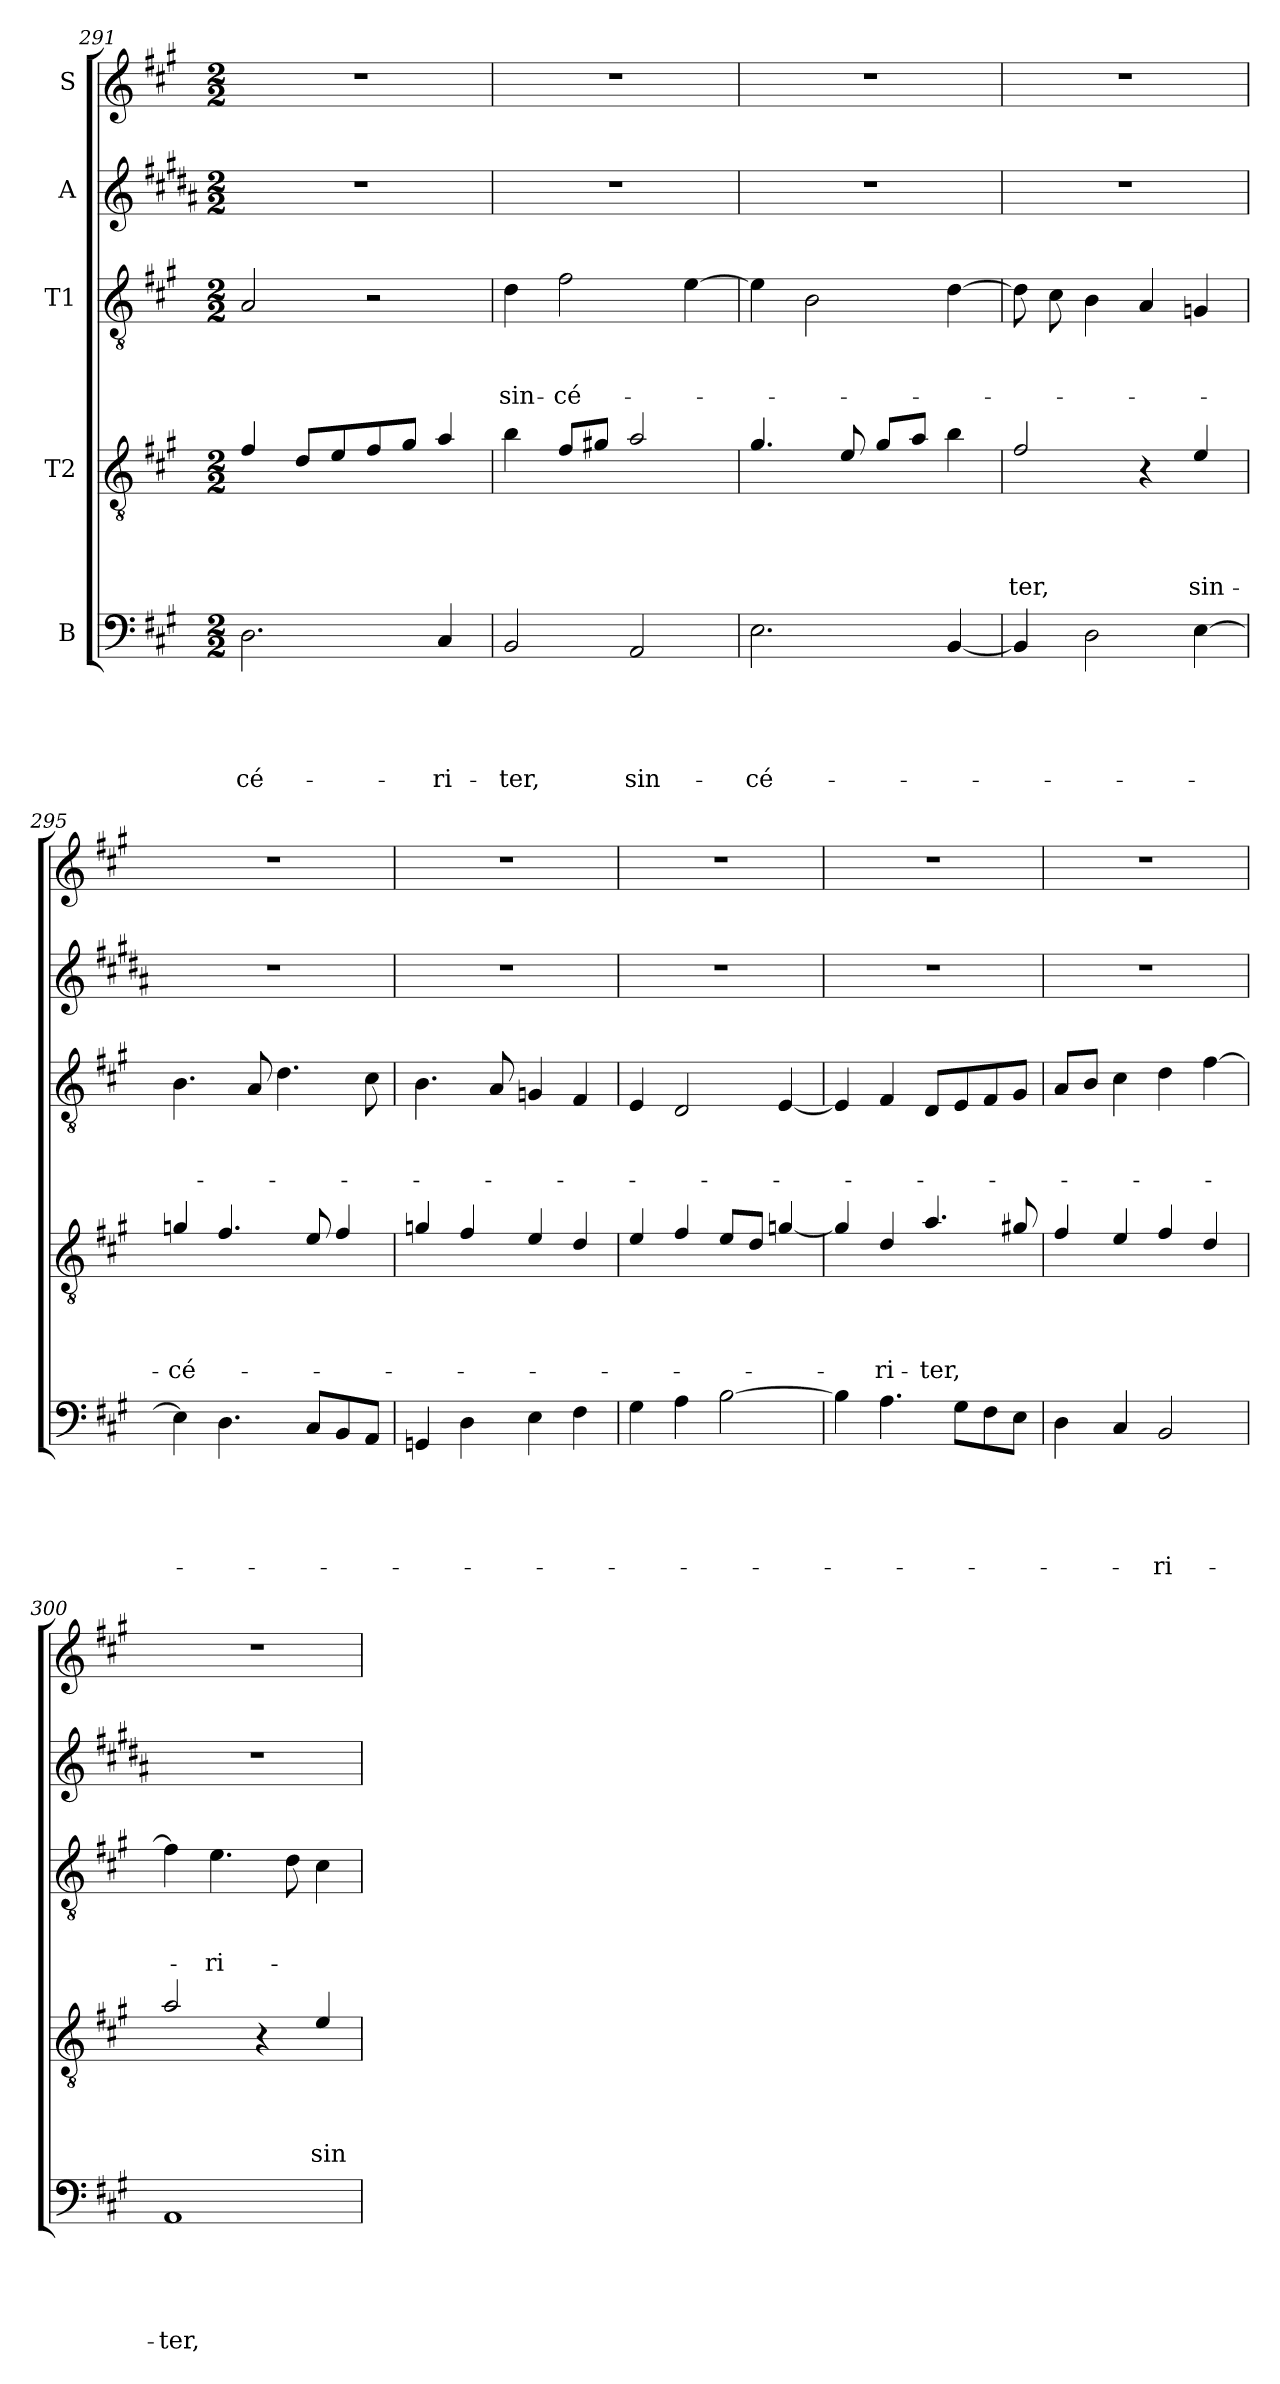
**kern	**text	**text	**text	**text	**text	**kern	**text	**text	**text	**text	**kern	**text	**text	**text	**kern	**kern
*part5	*part5	*part5	*part5	*part5	*part5	*part4	*part4	*part4	*part4	*part4	*part3	*part3	*part3	*part3	*part2	*part1
*staff5	*staff5	*staff5	*staff5	*staff5	*staff5	*staff4	*staff4	*staff4	*staff4	*staff4	*staff3	*staff3	*staff3	*staff3	*staff2	*staff1
*I"B	*	*	*	*	*	*I"T2	*	*	*	*	*I"T1	*	*	*	*I"A	*I"S
*clefF4	*	*	*	*	*	*clefGv2	*	*	*	*	*clefGv2	*	*	*	*clefG2	*clefG2
*	*	*	*	*	*	*ITrd8c14	*	*	*	*	*	*	*	*	*ITrd1c2	*
*k[f#c#g#]	*	*	*	*	*	*k[f#c#g#]	*	*	*	*	*k[f#c#g#]	*	*	*	*k[f#c#g#]	*k[f#c#g#]
*A:	*	*	*	*	*	*A:	*	*	*	*	*A:	*	*	*	*A:	*A:
*M2/2	*	*	*	*	*	*M2/2	*	*	*	*	*M2/2	*	*	*	*M2/2	*M2/2
=291	=291	=291	=291	=291	=291	=291	=291	=291	=291	=291	=291	=291	=291	=291	=291	=291
!	!	!	!	!	!LO:LY:b	!	!	!	!	!	!	!	!	!	!	!
2.D\	.	.	.	.	-cé-	4F#/	.	.	.	.	2A/	.	.	.	1r	1r
.	.	.	.	.	.	8D/L	.	.	.	.	.	.	.	.	.	.
.	.	.	.	.	.	8E/	.	.	.	.	.	.	.	.	.	.
.	.	.	.	.	.	8F#/	.	.	.	.	2r	.	.	.	.	.
.	.	.	.	.	.	8G#/J	.	.	.	.	.	.	.	.	.	.
!	!	!	!	!	!LO:LY:b	!	!	!	!	!	!	!	!	!	!	!
4C#/	.	.	.	.	-ri-	4A/	.	.	.	.	.	.	.	.	.	.
!!LO:PB:g=z
=292	=292	=292	=292	=292	=292	=292	=292	=292	=292	=292	=292	=292	=292	=292	=292	=292
!	!	!	!	!	!LO:LY:b	!	!	!	!	!	!	!	!	!LO:LY:b	!	!
2BB/	.	.	.	.	-ter,	4B\	.	.	.	.	4d\	.	.	sin-	1r	1r
!	!	!	!	!	!	!	!	!	!	!	!	!	!	!LO:LY:b	!	!
.	.	.	.	.	.	8F#/L	.	.	.	.	2f#\	.	.	-cé-	.	.
.	.	.	.	.	.	8G#X/J	.	.	.	.	.	.	.	.	.	.
!	!	!	!	!	!LO:LY:b	!	!	!	!	!	!	!	!	!	!	!
2AA/	.	.	.	.	sin-	2A/	.	.	.	.	.	.	.	.	.	.
.	.	.	.	.	.	.	.	.	.	.	[4e\	.	.	.	.	.
=293	=293	=293	=293	=293	=293	=293	=293	=293	=293	=293	=293	=293	=293	=293	=293	=293
!	!	!	!	!	!LO:LY:b	!	!	!	!	!	!	!	!	!	!	!
2.E\	.	.	.	.	-cé-	4.G#/	.	.	.	.	4e\]	.	.	.	1r	1r
.	.	.	.	.	.	.	.	.	.	.	2B\	.	.	.	.	.
.	.	.	.	.	.	8E/	.	.	.	.	.	.	.	.	.	.
.	.	.	.	.	.	8G#/L	.	.	.	.	.	.	.	.	.	.
.	.	.	.	.	.	8A/J	.	.	.	.	.	.	.	.	.	.
[4BB/	.	.	.	.	.	4B\	.	.	.	.	[4d\	.	.	.	.	.
=294	=294	=294	=294	=294	=294	=294	=294	=294	=294	=294	=294	=294	=294	=294	=294	=294
!	!	!	!	!	!	!	!	!	!	!LO:LY:b	!	!	!	!	!	!
4BB/]	.	.	.	.	.	2F#/	.	.	.	-ter,	8d\]	.	.	.	1r	1r
.	.	.	.	.	.	.	.	.	.	.	8c#\	.	.	.	.	.
2D\	.	.	.	.	.	.	.	.	.	.	4B\	.	.	.	.	.
.	.	.	.	.	.	4r	.	.	.	.	4A/	.	.	.	.	.
!	!	!	!	!	!	!	!	!	!	!LO:LY:b	!	!	!	!	!	!
[4E\	.	.	.	.	.	4E/	.	.	.	sin-	4Gn/	.	.	.	.	.
=295	=295	=295	=295	=295	=295	=295	=295	=295	=295	=295	=295	=295	=295	=295	=295	=295
!	!	!	!	!	!	!	!	!	!	!LO:LY:b	!	!	!	!	!	!
4E\]	.	.	.	.	.	4Gn/	.	.	.	-cé-	4.B\	.	.	.	1r	1r
4.D\	.	.	.	.	.	4.F#/	.	.	.	.	.	.	.	.	.	.
.	.	.	.	.	.	.	.	.	.	.	8A/	.	.	.	.	.
.	.	.	.	.	.	.	.	.	.	.	4.d\	.	.	.	.	.
8C#/L	.	.	.	.	.	8E/	.	.	.	.	.	.	.	.	.	.
8BB/	.	.	.	.	.	4F#/	.	.	.	.	.	.	.	.	.	.
8AA/J	.	.	.	.	.	.	.	.	.	.	8c#\	.	.	.	.	.
=296	=296	=296	=296	=296	=296	=296	=296	=296	=296	=296	=296	=296	=296	=296	=296	=296
4GGn/	.	.	.	.	.	4G/	.	.	.	.	4.B\	.	.	.	1r	1r
4D\	.	.	.	.	.	4F#/	.	.	.	.	.	.	.	.	.	.
.	.	.	.	.	.	.	.	.	.	.	8A/	.	.	.	.	.
4E\	.	.	.	.	.	4E/	.	.	.	.	4G/	.	.	.	.	.
4F#\	.	.	.	.	.	4D/	.	.	.	.	4F#/	.	.	.	.	.
!!LO:LB:g=z
=297	=297	=297	=297	=297	=297	=297	=297	=297	=297	=297	=297	=297	=297	=297	=297	=297
4G#\	.	.	.	.	.	4E/	.	.	.	.	4E/	.	.	.	1r	1r
4A\	.	.	.	.	.	4F#/	.	.	.	.	2D/	.	.	.	.	.
[2B\	.	.	.	.	.	8E/L	.	.	.	.	.	.	.	.	.	.
.	.	.	.	.	.	8D/J	.	.	.	.	.	.	.	.	.	.
.	.	.	.	.	.	[4G/	.	.	.	.	[4E/	.	.	.	.	.
=298	=298	=298	=298	=298	=298	=298	=298	=298	=298	=298	=298	=298	=298	=298	=298	=298
4B\]	.	.	.	.	.	4G/]	.	.	.	.	4E/]	.	.	.	1r	1r
!	!	!	!	!	!	!	!	!	!	!LO:LY:b	!	!	!	!	!	!
4.A\	.	.	.	.	.	4D/	.	.	.	-ri-	4F#/	.	.	.	.	.
!	!	!	!	!	!	!	!	!	!	!LO:LY:b	!	!	!	!	!	!
.	.	.	.	.	.	4.A/	.	.	.	-ter,	8D/L	.	.	.	.	.
8G#\L	.	.	.	.	.	.	.	.	.	.	8E/	.	.	.	.	.
8F#\	.	.	.	.	.	.	.	.	.	.	8F#/	.	.	.	.	.
8E\J	.	.	.	.	.	8G#/	.	.	.	.	8G#/J	.	.	.	.	.
=299	=299	=299	=299	=299	=299	=299	=299	=299	=299	=299	=299	=299	=299	=299	=299	=299
4D\	.	.	.	.	.	4F#/	.	.	.	.	8A/L	.	.	.	1r	1r
.	.	.	.	.	.	.	.	.	.	.	8B/J	.	.	.	.	.
4C#/	.	.	.	.	.	4E/	.	.	.	.	4c#\	.	.	.	.	.
!	!	!	!	!	!LO:LY:b	!	!	!	!	!	!	!	!	!	!	!
2BB/	.	.	.	.	-ri-	4F#/	.	.	.	.	4d\	.	.	.	.	.
.	.	.	.	.	.	4D/	.	.	.	.	[4f#\	.	.	.	.	.
=300	=300	=300	=300	=300	=300	=300	=300	=300	=300	=300	=300	=300	=300	=300	=300	=300
!	!	!	!	!	!LO:LY:b	!	!	!	!	!	!	!	!	!	!	!
1AA	.	.	.	.	-ter,	2A/	.	.	.	.	4f#\]	.	.	.	1r	1r
!	!	!	!	!	!	!	!	!	!	!	!	!	!	!LO:LY:b	!	!
.	.	.	.	.	.	.	.	.	.	.	4.e\	.	.	-ri-	.	.
.	.	.	.	.	.	4r	.	.	.	.	.	.	.	.	.	.
.	.	.	.	.	.	.	.	.	.	.	8d\	.	.	.	.	.
!	!	!	!	!	!	!	!	!	!	!LO:LY:b	!	!	!	!	!	!
.	.	.	.	.	.	4E/	.	.	.	sin-	4c#\	.	.	.	.	.
=	=	=	=	=	=	=	=	=	=	=	=	=	=	=	=	=
*-	*-	*-	*-	*-	*-	*-	*-	*-	*-	*-	*-	*-	*-	*-	*-	*-
